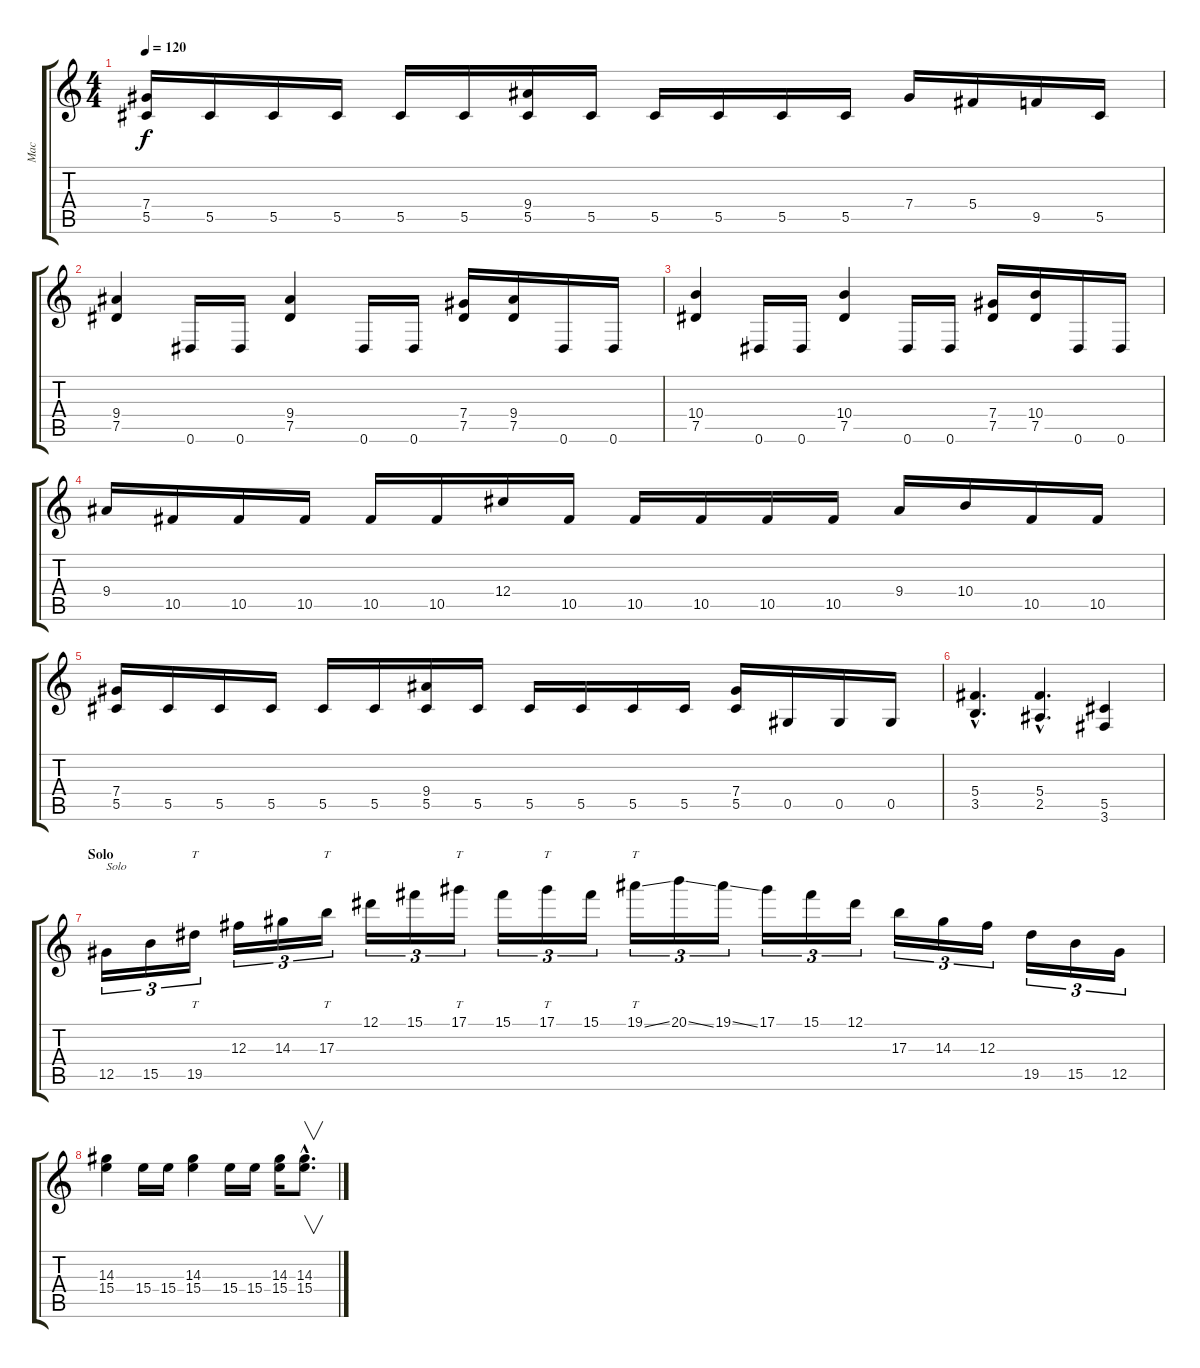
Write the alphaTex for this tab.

\track ("Mac" "Mac") {instrument overdrivenguitar}
\staff {score tabs}
\tuning (Eb4 Bb3 Gb3 Db3 Ab2 Eb2) {hide}
\ts (4 4)
\tempo 120
\clef g2
\ks c
(7.4 5.5).16{dy f} 5.5.16 5.5.16 5.5.16 5.5.16 5.5.16 (9.4 5.5).16 5.5.16 5.5.16 5.5.16 5.5.16 5.5.16 7.4.16 5.4.16 9.5.16 5.5.16 |
(9.4 7.5).4 0.6.16 0.6.16 (9.4 7.5).4 0.6.16 0.6.16 (7.4 7.5).16 (9.4 7.5).16 0.6.16 0.6.16 |
(10.4 7.5).4 0.6.16 0.6.16 (10.4 7.5).4 0.6.16 0.6.16 (7.4 7.5).16 (10.4 7.5).16 0.6.16 0.6.16 |
9.4.16 10.5.16 10.5.16 10.5.16 10.5.16 10.5.16 12.4.16 10.5.16 10.5.16 10.5.16 10.5.16 10.5.16 9.4.16 10.4.16 10.5.16 10.5.16 |
(7.4 5.5).16 5.5.16 5.5.16 5.5.16 5.5.16 5.5.16 (9.4 5.5).16 5.5.16 5.5.16 5.5.16 5.5.16 5.5.16 (7.4 5.5).16 0.5.16 0.5.16 0.5.16 |
(5.4{hac} 3.5{hac}).4{d} (5.4{hac} 2.5{hac}).4{d} (5.5 3.6).4 |
\section ("" "Solo")
12.5.16{tu (3 2) txt "Solo" volume 16 balance 13} 15.5.16{tu (3 2)} 19.5.16{tt tu (3 2)} 12.3.16{tu (3 2)} 14.3.16{tu (3 2)} 17.3.16{tt tu (3 2)} 12.1.16{tu (3 2)} 15.1.16{tu (3 2)} 17.1.16{tt tu (3 2)} 15.1.16{tu (3 2)} 17.1.16{tt tu (3 2)} 15.1.16{tu (3 2)} 19.1{ss}.16{tt tu (3 2)} 20.1{ss}.16{tu (3 2)} 19.1{ss}.16{tu (3 2)} 17.1.16{tu (3 2)} 15.1.16{tu (3 2)} 12.1.16{tu (3 2)} 17.3.16{tu (3 2)} 14.3.16{tu (3 2)} 12.3.16{tu (3 2)} 19.5.16{tu (3 2)} 15.5.16{tu (3 2)} 12.5.16{tu (3 2)} |
(14.3 15.4).4 15.4.16 15.4.16 (14.3 15.4).4 15.4.16 15.4.16 (14.3 15.4).16 (14.3{hac} 15.4{hac}).8{v d}
